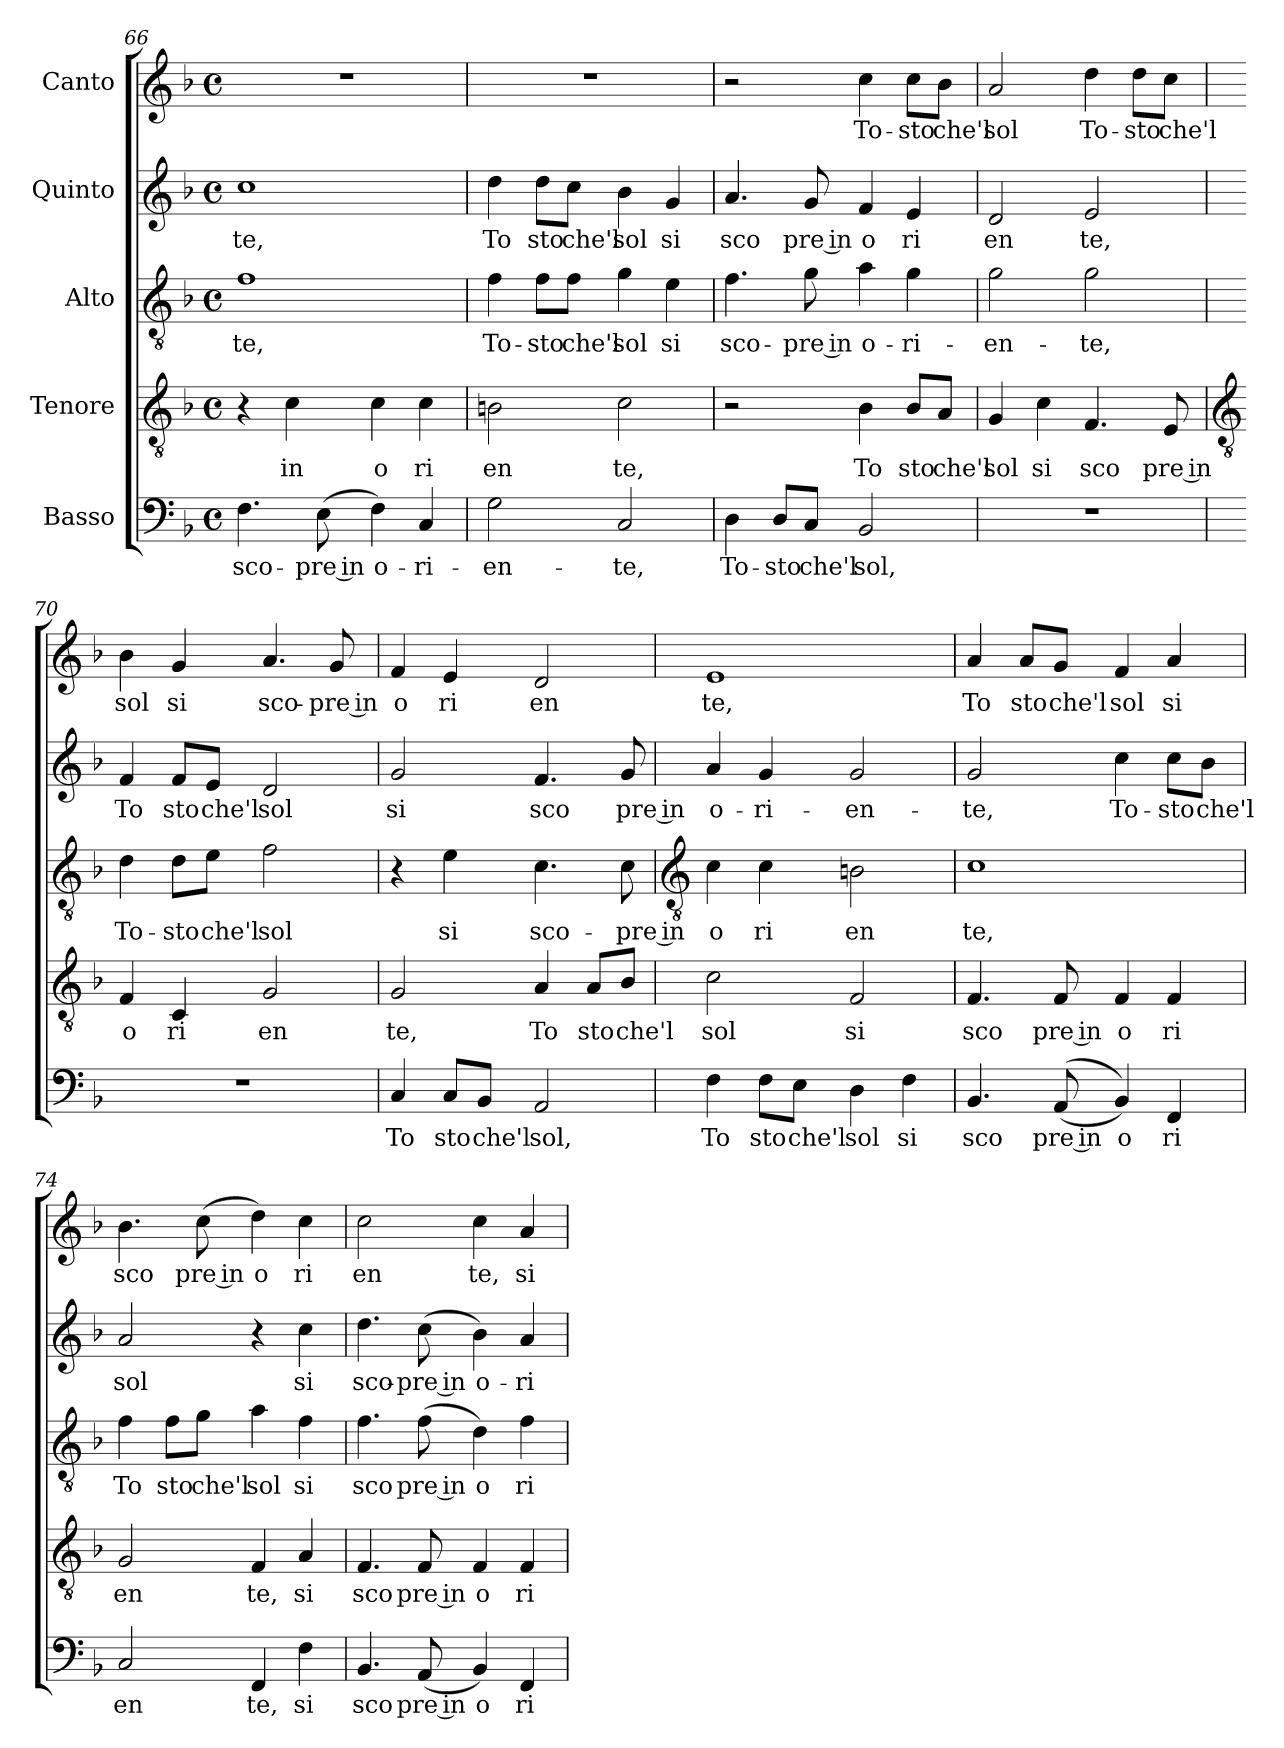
**kern	**text	**kern	**text	**kern	**text	**kern	**text	**kern	**text
*part5	*part5	*part4	*part4	*part3	*part3	*part2	*part2	*part1	*part1
*staff5	*staff5	*staff4	*staff4	*staff3	*staff3	*staff2	*staff2	*staff1	*staff1
*I"Basso	*	*I"Tenore	*	*I"Alto	*	*I"Quinto	*	*I"Canto	*
!!LO:LB:g=z
*clefF4	*	*clefGv2	*	*clefGv2	*	*clefG2	*	*clefG2	*
*k[b-]	*	*k[b-]	*	*k[b-]	*	*k[b-]	*	*k[b-]	*
*F:	*	*F:	*	*F:	*	*F:	*	*F:	*
*M4/4	*	*M4/4	*	*M4/4	*	*M4/4	*	*M4/4	*
*met(c)	*	*met(c)	*	*met(c)	*	*met(c)	*	*met(c)	*
=66	=66	=66	=66	=66	=66	=66	=66	=66	=66
!	!LO:LY:b	!	!	!	!LO:LY:b	!	!LO:LY:b	!	!
4.F\	sco-	4r	.	1f	-te,	1cc	te,	1r	.
!	!	!	!LO:LY:b	!	!	!	!	!	!
.	.	4c\	in	.	.	.	.	.	.
!	!LO:LY:b	!	!	!	!	!	!	!	!
(>8E\	-pre in	.	.	.	.	.	.	.	.
!	!LO:LY:b	!	!LO:LY:b	!	!	!	!	!	!
4F\)	o-	4c\	o	.	.	.	.	.	.
!	!LO:LY:b	!	!LO:LY:b	!	!	!	!	!	!
4C/	-ri-	4c\	ri	.	.	.	.	.	.
=67	=67	=67	=67	=67	=67	=67	=67	=67	=67
!	!LO:LY:b	!	!LO:LY:b	!	!LO:LY:b	!	!LO:LY:b	!	!
2G\	-en-	2Bn\	en	4f\	To-	4dd\	To	1r	.
!	!	!	!	!	!LO:LY:b	!	!LO:LY:b	!	!
.	.	.	.	8f\L	-sto	8dd\L	sto	.	.
!	!	!	!	!	!LO:LY:b	!	!LO:LY:b	!	!
.	.	.	.	8f\J	che'l	8cc\J	che'l	.	.
!	!LO:LY:b	!	!LO:LY:b	!	!LO:LY:b	!	!LO:LY:b	!	!
2C/	-te,	2c\	te,	4g\	sol	4b-\	sol	.	.
!	!	!	!	!	!LO:LY:b	!	!LO:LY:b	!	!
.	.	.	.	4e\	si	4g/	si	.	.
=68	=68	=68	=68	=68	=68	=68	=68	=68	=68
!	!LO:LY:b	!	!	!	!LO:LY:b	!	!LO:LY:b	!	!
4D\	To-	2r	.	4.f\	sco-	4.a/	sco	2r	.
!	!LO:LY:b	!	!	!	!	!	!	!	!
8D/L	-sto	.	.	.	.	.	.	.	.
!	!LO:LY:b	!	!	!	!LO:LY:b	!	!LO:LY:b	!	!
8C/J	che'l	.	.	8g\	-pre in	8g/	pre in	.	.
!	!LO:LY:b	!	!LO:LY:b	!	!LO:LY:b	!	!LO:LY:b	!	!LO:LY:b
2BB-/	sol,	4B-\	To	4a\	o-	4f/	o	4cc\	To-
!	!	!	!LO:LY:b	!	!LO:LY:b	!	!LO:LY:b	!	!LO:LY:b
.	.	8B-/L	sto	4g\	-ri-	4e/	ri	8cc\L	-sto
!	!	!	!LO:LY:b	!	!	!	!	!	!LO:LY:b
.	.	8A/J	che'l	.	.	.	.	8b-\J	che'l
=69	=69	=69	=69	=69	=69	=69	=69	=69	=69
!	!	!	!LO:LY:b	!	!LO:LY:b	!	!LO:LY:b	!	!LO:LY:b
1r	.	4G/	sol	2g\	-en-	2d/	en	2a/	sol
!	!	!	!LO:LY:b	!	!	!	!	!	!
.	.	4c\	si	.	.	.	.	.	.
!	!	!	!LO:LY:b	!	!LO:LY:b	!	!LO:LY:b	!	!LO:LY:b
.	.	4.F/	sco	2g\	-te,	2e/	te,	4dd\	To-
!	!	!	!	!	!	!	!	!	!LO:LY:b
.	.	.	.	.	.	.	.	8dd\L	-sto
!	!	!	!LO:LY:b	!	!	!	!	!	!LO:LY:b
.	.	8E/	pre in	.	.	.	.	8cc\J	che'l
!!LO:LB:g=z
=70	=70	=70	=70	=70	=70	=70	=70	=70	=70
*	*	*clefGv2	*	*	*	*	*	*	*
!	!	!	!LO:LY:b	!	!LO:LY:b	!	!LO:LY:b	!	!LO:LY:b
1r	.	4F/	o	4d\	To-	4f/	To	4b-\	sol
!	!	!	!LO:LY:b	!	!LO:LY:b	!	!LO:LY:b	!	!LO:LY:b
.	.	4C/	ri	8d\L	-sto	8f/L	sto	4g/	si
!	!	!	!	!	!LO:LY:b	!	!LO:LY:b	!	!
.	.	.	.	8e\J	che'l	8e/J	che'l	.	.
!	!	!	!LO:LY:b	!	!LO:LY:b	!	!LO:LY:b	!	!LO:LY:b
.	.	2G/	en	2f\	sol	2d/	sol	4.a/	sco-
!	!	!	!	!	!	!	!	!	!LO:LY:b
.	.	.	.	.	.	.	.	8g/	-pre in
!!LO:LB:g=z
=71	=71	=71	=71	=71	=71	=71	=71	=71	=71
!	!LO:LY:b	!	!LO:LY:b	!	!	!	!LO:LY:b	!	!LO:LY:b
4C/	To	2G/	te,	4r	.	2g/	si	4f/	o
!	!LO:LY:b	!	!	!	!LO:LY:b	!	!	!	!LO:LY:b
8C/L	sto	.	.	4e\	si	.	.	4e/	ri
!	!LO:LY:b	!	!	!	!	!	!	!	!
8BB-/J	che'l	.	.	.	.	.	.	.	.
!	!LO:LY:b	!	!LO:LY:b	!	!LO:LY:b	!	!LO:LY:b	!	!LO:LY:b
2AA/	sol,	4A/	To	4.c\	sco-	4.f/	sco	2d/	en
!	!	!	!LO:LY:b	!	!	!	!	!	!
.	.	8A/L	sto	.	.	.	.	.	.
!	!	!	!LO:LY:b	!	!LO:LY:b	!	!LO:LY:b	!	!
.	.	8B-/J	che'l	8c\	-pre in	8g/	pre in	.	.
!!LO:LB:g=z
=72	=72	=72	=72	=72	=72	=72	=72	=72	=72
*	*	*	*	*clefGv2	*	*	*	*	*
!	!LO:LY:b	!	!LO:LY:b	!	!LO:LY:b	!	!LO:LY:b	!	!LO:LY:b
4F\	To	2c\	sol	4c\	o	4a/	o-	1e	te,
!	!LO:LY:b	!	!	!	!LO:LY:b	!	!LO:LY:b	!	!
8F\L	sto	.	.	4c\	ri	4g/	-ri-	.	.
!	!LO:LY:b	!	!	!	!	!	!	!	!
8E\J	che'l	.	.	.	.	.	.	.	.
!	!LO:LY:b	!	!LO:LY:b	!	!LO:LY:b	!	!LO:LY:b	!	!
4D\	sol	2F/	si	2Bn\	en	2g/	-en-	.	.
!	!LO:LY:b	!	!	!	!	!	!	!	!
4F\	si	.	.	.	.	.	.	.	.
=73	=73	=73	=73	=73	=73	=73	=73	=73	=73
!	!LO:LY:b	!	!LO:LY:b	!	!LO:LY:b	!	!LO:LY:b	!	!LO:LY:b
4.BB-/	sco	4.F/	sco	1c	te,	2g/	-te,	4a/	To
!	!	!	!	!	!	!	!	!	!LO:LY:b
.	.	.	.	.	.	.	.	8a/L	sto
!	!LO:LY:b	!	!LO:LY:b	!	!	!	!	!	!LO:LY:b
(<(<8AA/	pre in	8F/	pre in	.	.	.	.	8g/J	che'l
!	!LO:LY:b	!	!LO:LY:b	!	!	!	!LO:LY:b	!	!LO:LY:b
4BB-/))	o	4F/	o	.	.	4cc\	To-	4f/	sol
!	!LO:LY:b	!	!LO:LY:b	!	!	!	!LO:LY:b	!	!LO:LY:b
4FF/	ri	4F/	ri	.	.	8cc\L	-sto	4a/	si
!	!	!	!	!	!	!	!LO:LY:b	!	!
.	.	.	.	.	.	8b-\J	che'l	.	.
=74	=74	=74	=74	=74	=74	=74	=74	=74	=74
!	!LO:LY:b	!	!LO:LY:b	!	!LO:LY:b	!	!LO:LY:b	!	!LO:LY:b
2C/	en	2G/	en	4f\	To	2a/	sol	4.b-\	sco
!	!	!	!	!	!LO:LY:b	!	!	!	!
.	.	.	.	8f\L	sto	.	.	.	.
!	!	!	!	!	!LO:LY:b	!	!	!	!LO:LY:b
.	.	.	.	8g\J	che'l	.	.	(>8cc\	pre in
!	!LO:LY:b	!	!LO:LY:b	!	!LO:LY:b	!	!	!	!LO:LY:b
4FF/	te,	4F/	te,	4a\	sol	4r	.	4dd\)	o
!	!LO:LY:b	!	!LO:LY:b	!	!LO:LY:b	!	!LO:LY:b	!	!LO:LY:b
4F\	si	4A/	si	4f\	si	4cc\	si	4cc\	ri
=75	=75	=75	=75	=75	=75	=75	=75	=75	=75
!	!LO:LY:b	!	!LO:LY:b	!	!LO:LY:b	!	!LO:LY:b	!	!LO:LY:b
4.BB-/	sco	4.F/	sco	4.f\	sco	4.dd\	sco-	2cc\	en
!	!LO:LY:b	!	!LO:LY:b	!	!LO:LY:b	!	!LO:LY:b	!	!
(<8AA/	pre in	8F/	pre in	(>8f\	pre in	(>8cc\	-pre in	.	.
!	!LO:LY:b	!	!LO:LY:b	!	!LO:LY:b	!	!LO:LY:b	!	!LO:LY:b
4BB-/)	o	4F/	o	4d\)	o	4b-\)	o-	4cc\	te,
!	!LO:LY:b	!	!LO:LY:b	!	!LO:LY:b	!	!LO:LY:b	!	!LO:LY:b
4FF/	ri	4F/	ri	4f\	ri	4a/	-ri-	4a/	si
=	=	=	=	=	=	=	=	=	=
*-	*-	*-	*-	*-	*-	*-	*-	*-	*-
